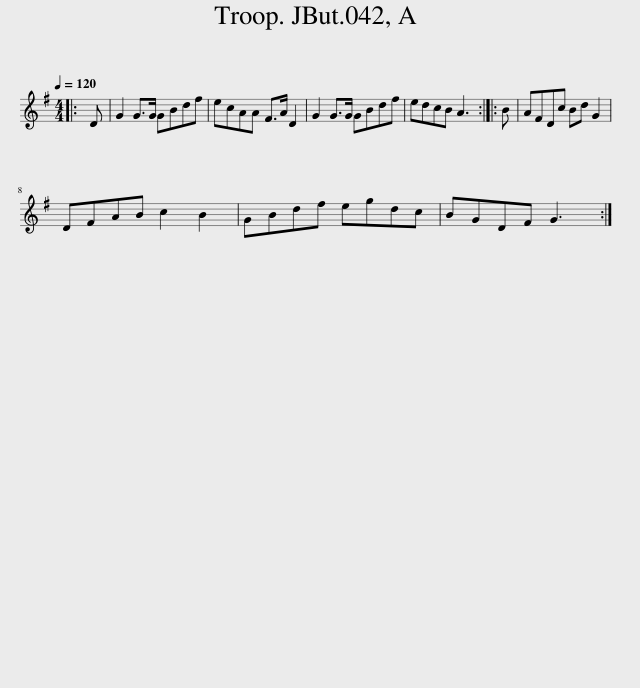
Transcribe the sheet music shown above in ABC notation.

X:1
L:1/8
Q:1/4=120
M:4/4
I:linebreak $
K:G
V:1 treble
V:1
|: D | G2 G>G GBdf | ecAA F>A D2 | G2 G>G GBdf | edcB A3 :: %5
 B | AFDc Bd G2 |$ DFAB c2 B2 | GBdf egdc | BGDF G3 :| %10
